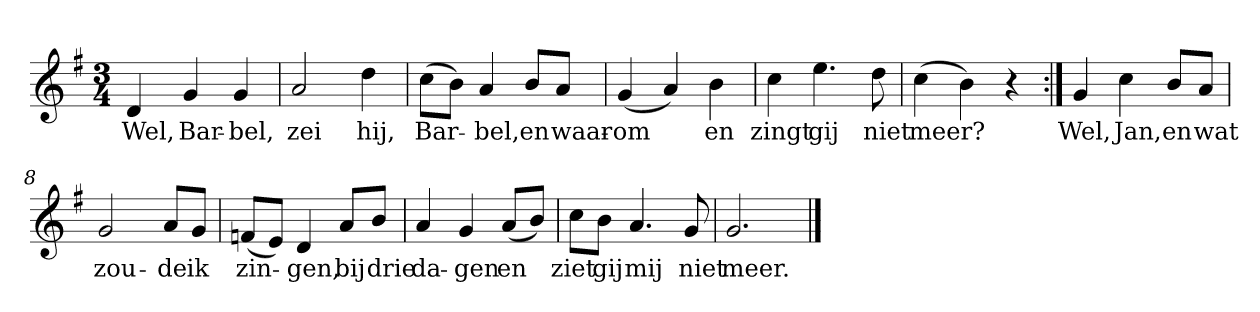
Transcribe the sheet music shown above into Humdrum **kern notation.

**kern	**text
*part1	*part1
*staff1	*staff1
*clefG2	*
*k[f#]	*
*G:	*
*M3/4	*
*MM120	*
=1	=1
4d	Wel,
4g	Bar-
4g	-bel,
=2	=2
2a	zei
4dd	hij,
=3	=3
(8cc\L	Bar-
8b\J)	.
4a	-bel,
8b/L	en
8a/J	waar-
=4	=4
(4g	-om
4a)	.
4b	en
=5	=5
4cc	zingt
4.ee	gij
8dd	niet
=6	=6
(4cc	meer?
4b)	.
4r	.
=7:|!	=7:|!
4g	Wel,
4cc	Jan,
8b/L	en
8a/J	wat
=8	=8
2g	zou-
8a/L	-de
8g/J	ik
=9	=9
(8fn/L	zin-
8e/J)	.
4d	-gen,
8a/L	bij
8b/J	drie
=10	=10
4a	da-
4g	-gen
(8a/L	en
8b/J)	.
=11	=11
8cc\L	ziet
8b\J	gij
4.a	mij
8g	niet
=12	=12
2.g	meer.
==	==
*-	*-
